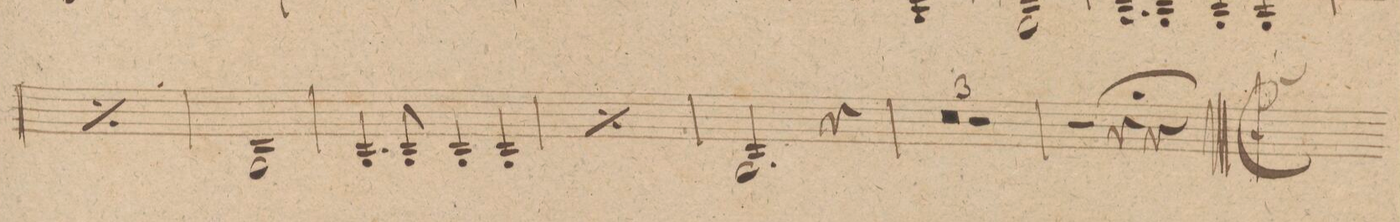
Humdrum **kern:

**kern	**dynam
*I"Trompetto. 2do in A.	*
*clefG2	*
*k[f#c#g#]	*
*met(c|)	*
*M2/2	*
*rep	*
4.E/	.
8E/	.
4E/	.
4E/	.
*Xrep	*
=183	=183
1E	.
=184	=184
4.E/	.
8E/	.
4E/	.
4E/	.
=185	=185
*rep	*
4.E/	.
8E/	.
4E/	.
4E/	.
*Xrep	*
=186	=186
2.E/	.
4r	.
=187	=187
0r	.
=188	=188
=189	=189
1r	.
=190	=190
2r	.
4r;	.
4r	.
=191||	=191||
*M2/2	*
*met(c|)	*
*mmet(c|)	*
*-	*-
